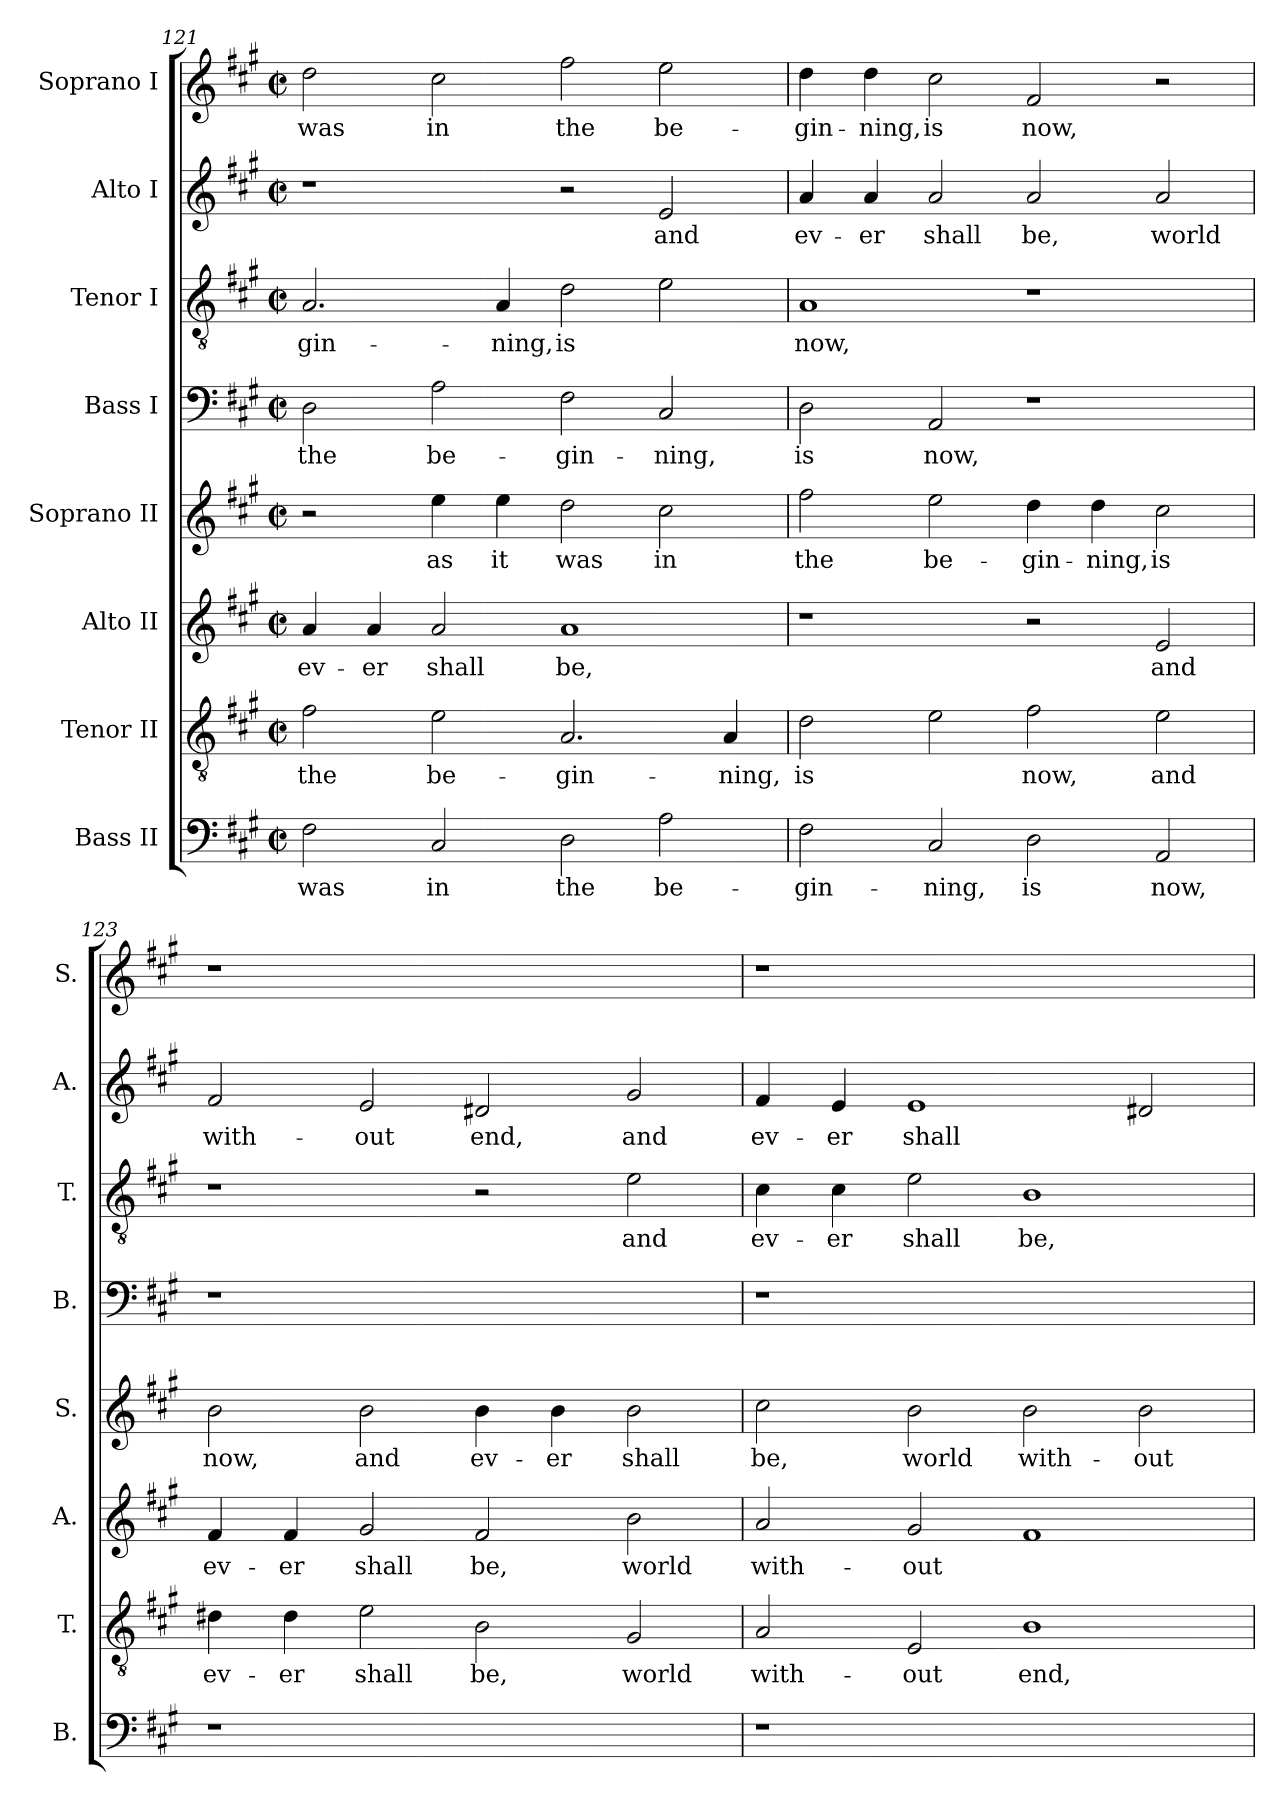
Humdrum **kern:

**kern	**text	**kern	**text	**kern	**text	**kern	**text	**kern	**text	**kern	**text	**kern	**text	**kern	**text
*part8	*part8	*part7	*part7	*part6	*part6	*part5	*part5	*part4	*part4	*part3	*part3	*part2	*part2	*part1	*part1
*staff8	*staff8	*staff7	*staff7	*staff6	*staff6	*staff5	*staff5	*staff4	*staff4	*staff3	*staff3	*staff2	*staff2	*staff1	*staff1
*I"Bass II	*	*I"Tenor II	*	*I"Alto II	*	*I"Soprano II	*	*I"Bass I	*	*I"Tenor I	*	*I"Alto I	*	*I"Soprano I	*
*I'B.	*	*I'T.	*	*I'A.	*	*I'S.	*	*I'B.	*	*I'T.	*	*I'A.	*	*I'S.	*
!!LO:LB:g=z
*clefF4	*	*clefGv2	*	*clefG2	*	*clefG2	*	*clefF4	*	*clefGv2	*	*clefG2	*	*clefG2	*
*	*	*ITrd7c12	*	*	*	*	*	*	*	*ITrd7c12	*	*	*	*	*
*k[f#c#g#]	*	*k[f#c#g#]	*	*k[f#c#g#]	*	*k[f#c#g#]	*	*k[f#c#g#]	*	*k[f#c#g#]	*	*k[f#c#g#]	*	*k[f#c#g#]	*
*A:	*	*A:	*	*A:	*	*A:	*	*A:	*	*A:	*	*A:	*	*A:	*
*M2/2	*	*M2/2	*	*M2/2	*	*M2/2	*	*M2/2	*	*M2/2	*	*M2/2	*	*M2/2	*
*met(c|)	*	*met(c|)	*	*met(c|)	*	*met(c|)	*	*met(c|)	*	*met(c|)	*	*met(c|)	*	*met(c|)	*
=121	=121	=121	=121	=121	=121	=121	=121	=121	=121	=121	=121	=121	=121	=121	=121
!	!LO:LY:b	!	!LO:LY:b	!	!LO:LY:b	!	!	!	!LO:LY:b	!	!LO:LY:b	!	!	!	!LO:LY:b
2F#\	was	2F#\	the	4a/	ev-	2r	.	2D\	the	2.AA/	-gin-	1r	.	2dd\	was
!	!	!	!	!	!LO:LY:b	!	!	!	!	!	!	!	!	!	!
.	.	.	.	4a/	-er	.	.	.	.	.	.	.	.	.	.
!	!LO:LY:b	!	!LO:LY:b	!	!LO:LY:b	!	!LO:LY:b	!	!LO:LY:b	!	!	!	!	!	!LO:LY:b
2C#/	in	2E\	be-	2a/	shall	4ee\	as	2A\	be-	.	.	.	.	2cc#\	in
!	!	!	!	!	!	!	!LO:LY:b	!	!	!	!LO:LY:b	!	!	!	!
.	.	.	.	.	.	4ee\	it	.	.	4AA/	-ning,	.	.	.	.
!	!LO:LY:b	!	!LO:LY:b	!	!LO:LY:b	!	!LO:LY:b	!	!LO:LY:b	!	!LO:LY:b	!	!	!	!LO:LY:b
2D\	the	2.AA/	-gin-	1a	be,	2dd\	was	2F#\	-gin-	2D\	is	2r	.	2ff#\	the
!	!LO:LY:b	!	!	!	!	!	!LO:LY:b	!	!LO:LY:b	!	!	!	!LO:LY:b	!	!LO:LY:b
2A\	be-	.	.	.	.	2cc#\	in	2C#/	-ning,	2E\	.	2e/	and	2ee\	be-
!	!	!	!LO:LY:b	!	!	!	!	!	!	!	!	!	!	!	!
.	.	4AA/	-ning,	.	.	.	.	.	.	.	.	.	.	.	.
=122	=122	=122	=122	=122	=122	=122	=122	=122	=122	=122	=122	=122	=122	=122	=122
!	!LO:LY:b	!	!LO:LY:b	!	!	!	!LO:LY:b	!	!LO:LY:b	!	!LO:LY:b	!	!LO:LY:b	!	!LO:LY:b
2F#\	-gin-	2D\	is	1r	.	2ff#\	the	2D\	is	1AA	now,	4a/	ev-	4dd\	-gin-
!	!	!	!	!	!	!	!	!	!	!	!	!	!LO:LY:b	!	!LO:LY:b
.	.	.	.	.	.	.	.	.	.	.	.	4a/	-er	4dd\	-ning,
!	!LO:LY:b	!	!	!	!	!	!LO:LY:b	!	!LO:LY:b	!	!	!	!LO:LY:b	!	!LO:LY:b
2C#/	-ning,	2E\	.	.	.	2ee\	be-	2AA/	now,	.	.	2a/	shall	2cc#\	is
!	!LO:LY:b	!	!LO:LY:b	!	!	!	!LO:LY:b	!	!	!	!	!	!LO:LY:b	!	!LO:LY:b
2D\	is	2F#\	now,	2r	.	4dd\	-gin-	1r	.	1r	.	2a/	be,	2f#/	now,
!	!	!	!	!	!	!	!LO:LY:b	!	!	!	!	!	!	!	!
.	.	.	.	.	.	4dd\	-ning,	.	.	.	.	.	.	.	.
!	!LO:LY:b	!	!LO:LY:b	!	!LO:LY:b	!	!LO:LY:b	!	!	!	!	!	!LO:LY:b	!	!
2AA/	now,	2E\	and	2e/	and	2cc#\	is	.	.	.	.	2a/	world	2r	.
=123	=123	=123	=123	=123	=123	=123	=123	=123	=123	=123	=123	=123	=123	=123	=123
!LO:N:vis=1	!	!	!LO:LY:b	!	!LO:LY:b	!	!LO:LY:b	!LO:N:vis=1	!	!	!	!	!LO:LY:b	!LO:N:vis=1	!
1r	.	4D#X\	ev-	4f#/	ev-	2b\	now,	1r	.	1r	.	2f#/	with-	1r	.
!	!	!	!LO:LY:b	!	!LO:LY:b	!	!	!	!	!	!	!	!	!	!
.	.	4D#\	-er	4f#/	-er	.	.	.	.	.	.	.	.	.	.
!	!	!	!LO:LY:b	!	!LO:LY:b	!	!LO:LY:b	!	!	!	!	!	!LO:LY:b	!	!
.	.	2E\	shall	2g#/	shall	2b\	and	.	.	.	.	2e/	-out	.	.
!	!	!	!LO:LY:b	!	!LO:LY:b	!	!LO:LY:b	!	!	!	!	!	!LO:LY:b	!	!
1ryy	.	2BB\	be,	2f#/	be,	4b\	ev-	1ryy	.	2r	.	2d#X/	end,	1ryy	.
!	!	!	!	!	!	!	!LO:LY:b	!	!	!	!	!	!	!	!
.	.	.	.	.	.	4b\	-er	.	.	.	.	.	.	.	.
!	!	!	!LO:LY:b	!	!LO:LY:b	!	!LO:LY:b	!	!	!	!LO:LY:b	!	!LO:LY:b	!	!
.	.	2GG#/	world	2b\	world	2b\	shall	.	.	2E\	and	2g#/	and	.	.
!!LO:PB:g=z
=124	=124	=124	=124	=124	=124	=124	=124	=124	=124	=124	=124	=124	=124	=124	=124
!LO:N:vis=1	!	!	!LO:LY:b	!	!LO:LY:b	!	!LO:LY:b	!LO:N:vis=1	!	!	!LO:LY:b	!	!LO:LY:b	!LO:N:vis=1	!
1r	.	2AA/	with-	2a/	with-	2cc#\	be,	1r	.	4C#\	ev-	4f#/	ev-	1r	.
!	!	!	!	!	!	!	!	!	!	!	!LO:LY:b	!	!LO:LY:b	!	!
.	.	.	.	.	.	.	.	.	.	4C#\	-er	4e/	-er	.	.
!	!	!	!LO:LY:b	!	!LO:LY:b	!	!LO:LY:b	!	!	!	!LO:LY:b	!	!LO:LY:b	!	!
.	.	2EE/	-out	2g#/	-out	2b\	world	.	.	2E\	shall	1e	shall	.	.
!	!	!	!LO:LY:b	!	!	!	!LO:LY:b	!	!	!	!LO:LY:b	!	!	!	!
1ryy	.	1BB	end,	1f#	.	2b\	with-	1ryy	.	1BB	be,	.	.	1ryy	.
!	!	!	!	!	!	!	!LO:LY:b	!	!	!	!	!	!	!	!
.	.	.	.	.	.	2b\	-out	.	.	.	.	2d#X/	.	.	.
=	=	=	=	=	=	=	=	=	=	=	=	=	=	=	=
*-	*-	*-	*-	*-	*-	*-	*-	*-	*-	*-	*-	*-	*-	*-	*-
